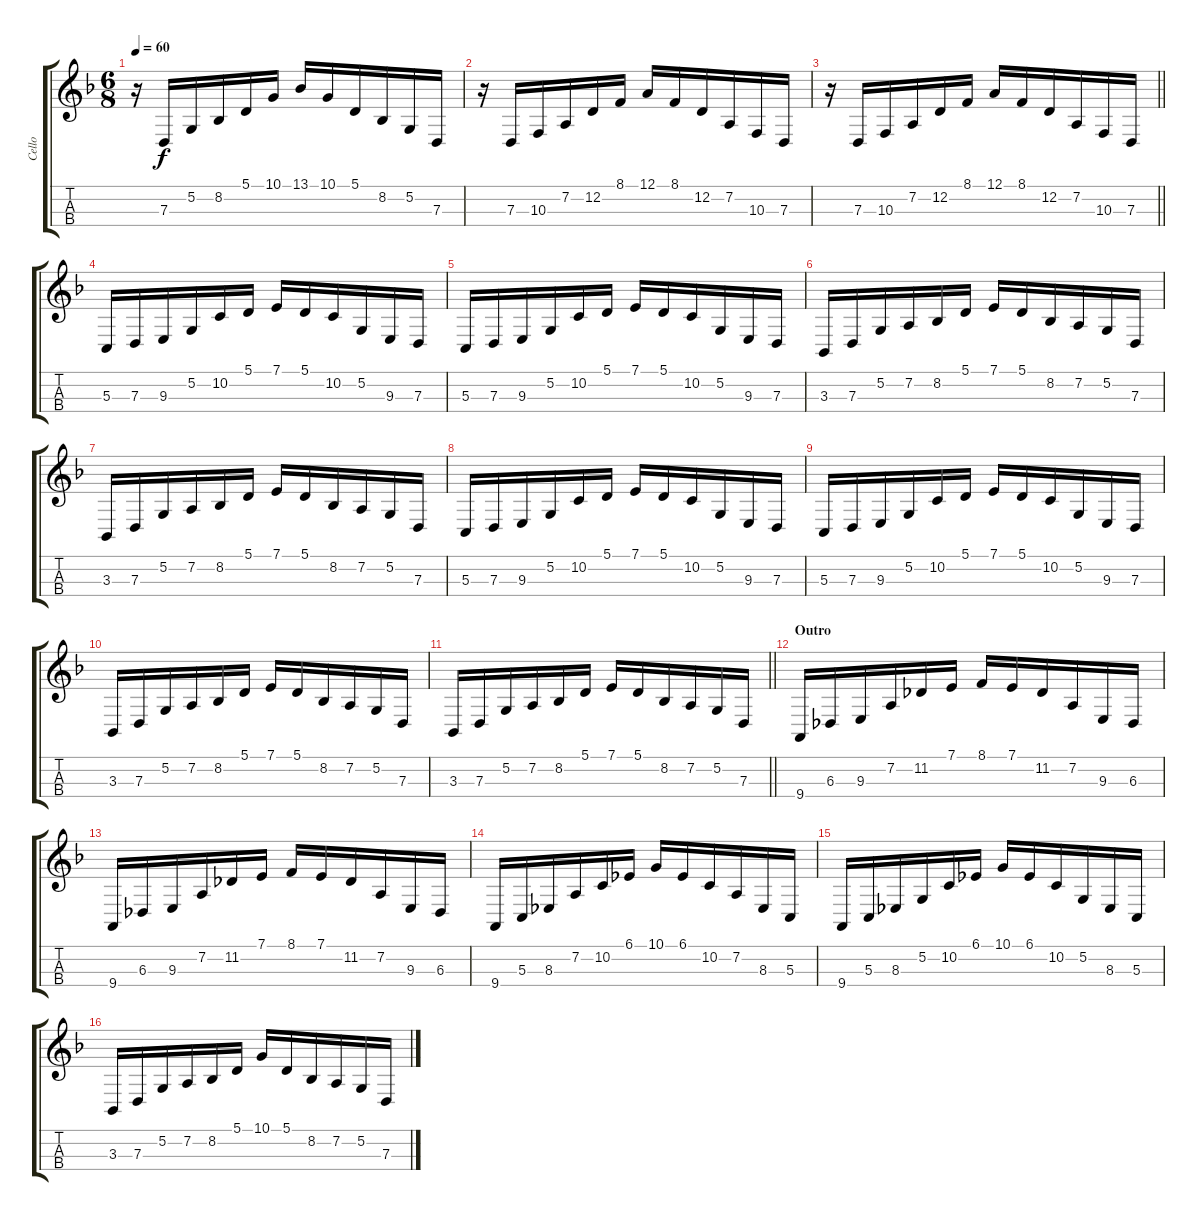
\track ("Cello" "Cello") {instrument stringensemble1}
\staff {score tabs}
\tuning (A3 D3 G2 C2) {hide}
\ts (6 8)
\tempo 60
\clef g2
\ks dminor
r.16{dy f} 7.3.16 5.2.16 8.2.16 5.1.16 10.1.16 13.1.16 10.1.16 5.1.16 8.2.16 5.2.16 7.3.16 |
r.16 7.3.16 10.3.16 7.2.16 12.2.16 8.1.16 12.1.16 8.1.16 12.2.16 7.2.16 10.3.16 7.3.16 |
\barLineRight lightlight
r.16 7.3.16 10.3.16 7.2.16 12.2.16 8.1.16 12.1.16 8.1.16 12.2.16 7.2.16 10.3.16 7.3.16 |
\section ("" "")
5.3.16 7.3.16 9.3.16 5.2.16 10.2.16 5.1.16 7.1.16 5.1.16 10.2.16 5.2.16 9.3.16 7.3.16 |
5.3.16 7.3.16 9.3.16 5.2.16 10.2.16 5.1.16 7.1.16 5.1.16 10.2.16 5.2.16 9.3.16 7.3.16 |
3.3.16 7.3.16 5.2.16 7.2.16 8.2.16 5.1.16 7.1.16 5.1.16 8.2.16 7.2.16 5.2.16 7.3.16 |
3.3.16 7.3.16 5.2.16 7.2.16 8.2.16 5.1.16 7.1.16 5.1.16 8.2.16 7.2.16 5.2.16 7.3.16 |
5.3.16 7.3.16 9.3.16 5.2.16 10.2.16 5.1.16 7.1.16 5.1.16 10.2.16 5.2.16 9.3.16 7.3.16 |
5.3.16 7.3.16 9.3.16 5.2.16 10.2.16 5.1.16 7.1.16 5.1.16 10.2.16 5.2.16 9.3.16 7.3.16 |
3.3.16 7.3.16 5.2.16 7.2.16 8.2.16 5.1.16 7.1.16 5.1.16 8.2.16 7.2.16 5.2.16 7.3.16 |
\barLineRight lightlight
3.3.16 7.3.16 5.2.16 7.2.16 8.2.16 5.1.16 7.1.16 5.1.16 8.2.16 7.2.16 5.2.16 7.3.16 |
\section ("" "Outro")
9.4.16 6.3.16 9.3.16 7.2.16 11.2.16 7.1.16 8.1.16 7.1.16 11.2.16 7.2.16 9.3.16 6.3.16 |
9.4.16 6.3.16 9.3.16 7.2.16 11.2.16 7.1.16 8.1.16 7.1.16 11.2.16 7.2.16 9.3.16 6.3.16 |
9.4.16 5.3.16 8.3.16 7.2.16 10.2.16 6.1.16 10.1.16 6.1.16 10.2.16 7.2.16 8.3.16 5.3.16 |
9.4.16 5.3.16 8.3.16 5.2.16 10.2.16 6.1.16 10.1.16 6.1.16 10.2.16 5.2.16 8.3.16 5.3.16 |
3.3.16 7.3.16 5.2.16 7.2.16 8.2.16 5.1.16 10.1.16 5.1.16 8.2.16 7.2.16 5.2.16 7.3.16
